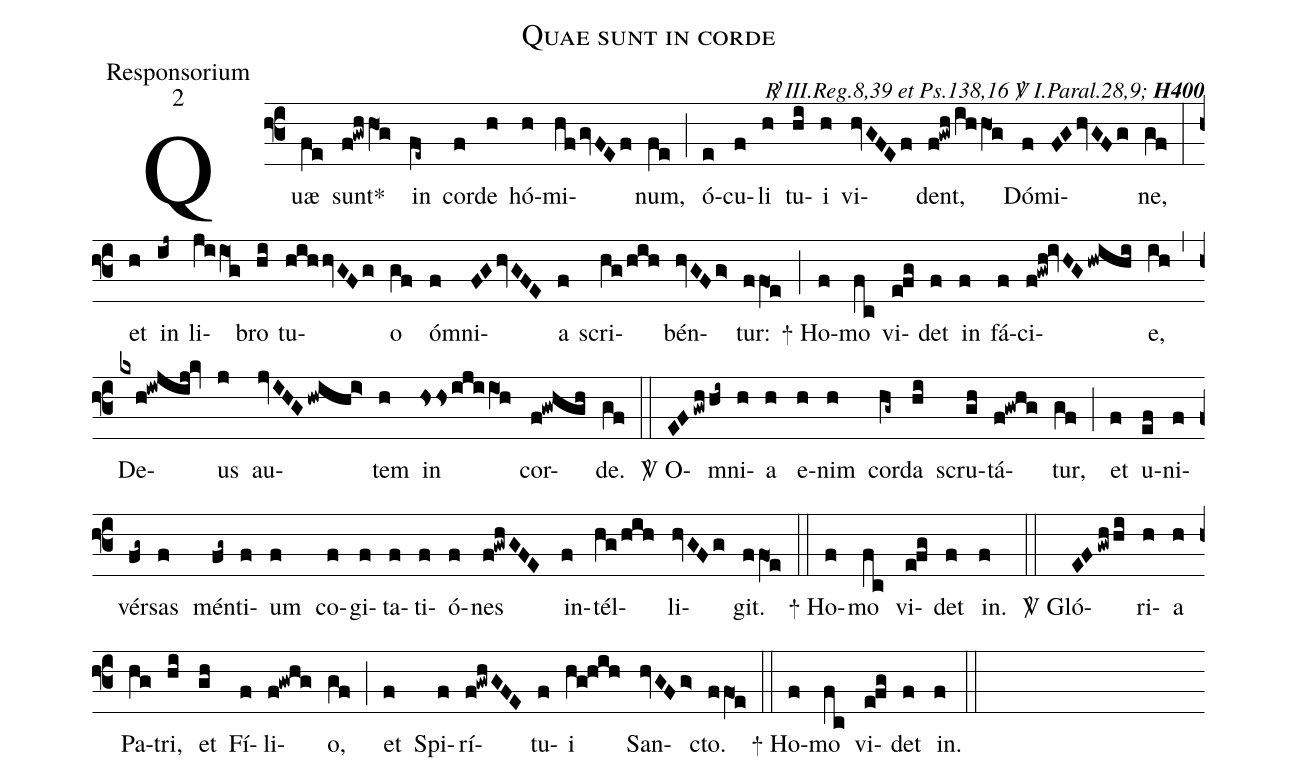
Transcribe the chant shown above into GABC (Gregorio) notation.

name:Quae sunt in corde;
office-part:Responsorium;
mode:2;
commentary:{\itshape\mdseries \Rbar\  III.Reg.8,39 et Ps.138,16 \Vbar\  I.Paral.28,9;\/} {\bfseries H400};
%%
(f3)  Quæ(fe) sunt<sp>*</sp>(f!gwhhO1g) in(fe~) cor(f)de(h) hó(h)mi(hfgvFEf)num,(fe) (;)
ó(e)cu(f)li(h) tu(hi)i(h) vi(hvGFEf)dent,(f!gwhihhO1g) Dó(f)mi(FGhvGFg)ne,(gf) (:)
et(h) in(ij~) li(jiiO1g)bro(hi) tu(hihhvGFg)o(gf) ó(f)mni(FGhvGFE)a(f) scri(hg/hih)bén(hvGFg>)tur:(ffO1e) (;)
<sp>+</sp> Ho(f)mo(fc) vi(e!fg)det(f) in(f) fá(f)ci(f!gwh!ivHGhwihi)e,(ih) (,)
De(kxh!iwjij!kv)us(j) au(jvIHGhwihi>)tem(h) in(hssijiiO1h) cor(f!gwhgh)de.(gf) (::)
<sp>V/</sp> O(EFgwhhi~)mni(h)a(h) e(h)nim(h) cor(hg~)da(hi) scru(gh)tá(f!gwhg)tur,(gf) (;)
et(f) u(ef)ni(f)vér(fg~)sas(f) mén(fg~)ti(f)um(f) co(f)gi(f)ta(f)ti(f)ó(f)nes(f!gwhGFE) in(f)tél(hg/hih)li(hvGFg)git.(ffO1e) (::)
<sp>+</sp> Ho(f)mo(fc) vi(e!fg)det(f) in.(f) (::)
 <sp>V/</sp> Gló(EFgwhhi)ri(h)a(h) Pa(hg)tri,(hi) et(gh) Fí(f)li(f!gwhg)o,(gf) (;)
et(f) Spi(f)rí(f!gwhGFE)tu(f)i(hg@hih) San(hvGFg>)cto.(ffO1!e) (::)
<sp>+</sp> Ho(f)mo(fc) vi(e!fg)det(f) in.(f) (::)
